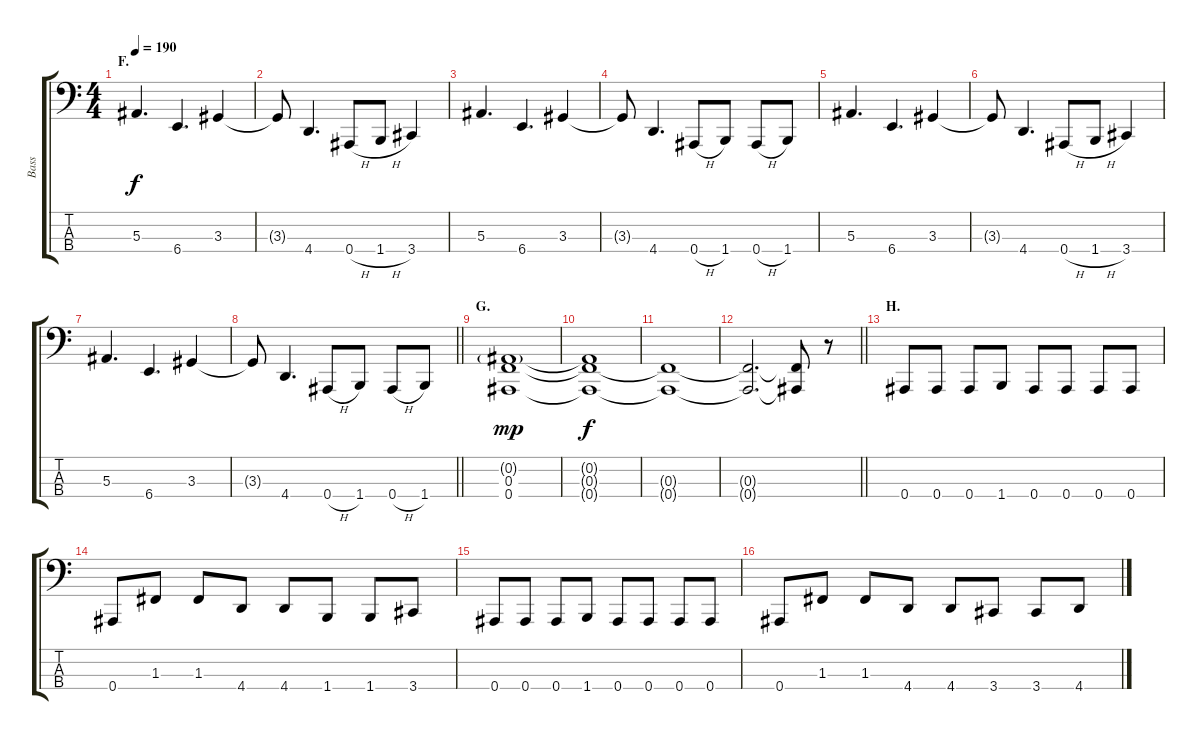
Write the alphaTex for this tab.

\track ("Bass" "Bass") {instrument electricbasspick}
\staff {score tabs}
\tuning (Eb2 Bb1 F1 Bb0) {hide}
\ts (4 4)
\section ("" "F.")
\tempo 190
\clef f4
\ks c
5.3.4{d dy f} 6.4.4{d} 3.3.4 |
3.3{t}.8 4.4.4{d} 0.4{h}.8 1.4{h}.8 3.4.4 |
5.3.4{d} 6.4.4{d} 3.3.4 |
3.3{t}.8 4.4.4{d} 0.4{h}.8 1.4.8 0.4{h}.8 1.4.8 |
5.3.4{d} 6.4.4{d} 3.3.4 |
3.3{t}.8 4.4.4{d} 0.4{h}.8 1.4{h}.8 3.4.4 |
5.3.4{d} 6.4.4{d} 3.3.4 |
\barLineRight lightlight
3.3{t}.8 4.4.4{d} 0.4{h}.8 1.4.8 0.4{h}.8 1.4.8 |
\section ("" "G.")
(0.2{g} 0.3 0.4).1{dy mp} |
(0.2{t} 0.3{t} 0.4{t}).1{dy f} |
(0.3{t} 0.4{t}).1 |
\barLineRight lightlight
(0.3{t} 0.4{t}).2{d} (0.3{t} 0.4{t}).8 r.8 |
\section ("" "H.")
0.4.8 0.4.8 0.4.8 1.4.8 0.4.8 0.4.8 0.4.8 0.4.8 |
0.4.8 1.3.8 1.3.8 4.4.8 4.4.8 1.4.8 1.4.8 3.4.8 |
0.4.8 0.4.8 0.4.8 1.4.8 0.4.8 0.4.8 0.4.8 0.4.8 |
0.4.8 1.3.8 1.3.8 4.4.8 4.4.8 3.4.8 3.4.8 4.4.8
